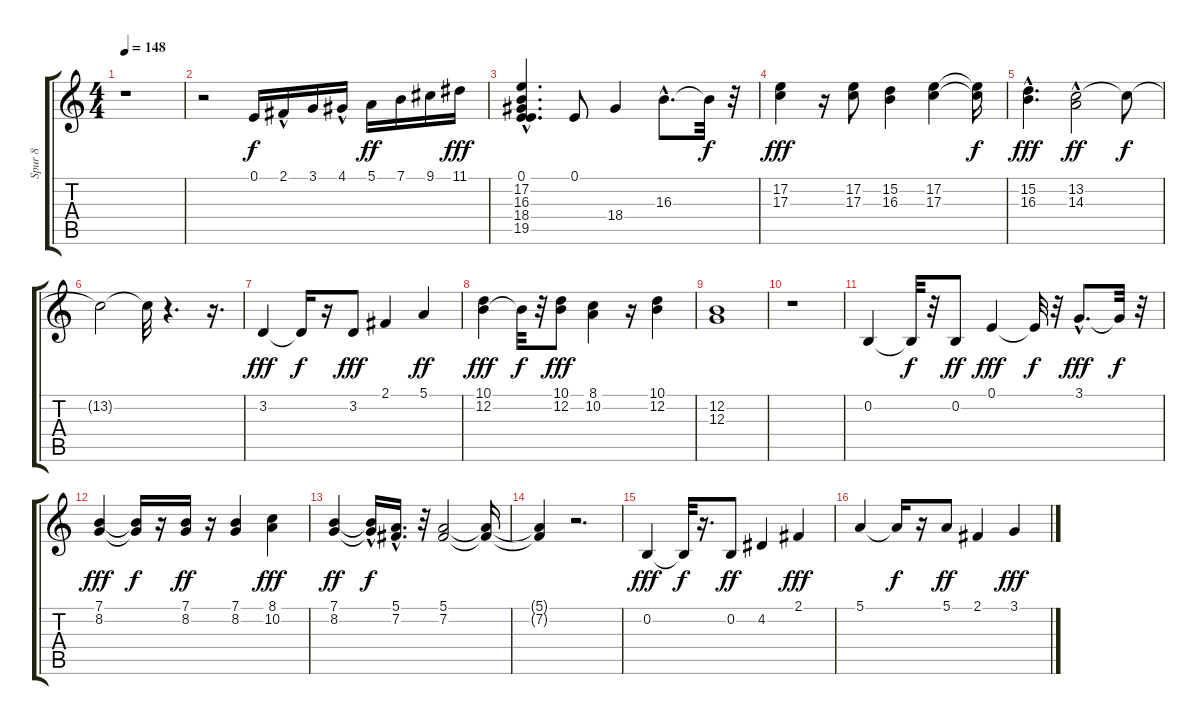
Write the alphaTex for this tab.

\track ("Spur 8" "Spur 8") {instrument stringensemble1}
\staff {score tabs}
\tuning (E4 B3 G3 D3 A2 E2) {hide}
\ts (4 4)
\tempo 148
\clef g2
\ks c
r.1{dy f instrument stringensemble1} |
r.2 0.1.16 2.1{hac}.16 3.1.16 4.1{hac}.16 5.1.16{dy ff} 7.1.16 9.1.16 11.1.16{dy fff} |
(0.1 17.2{hac} 16.3{hac} 18.4{hac} 19.5).4{d} 0.1.8 18.4.4 16.3{hac}.8{d} 16.3{t}.32{dy f} r.32 |
(17.2 17.3).4{dy fff} r.16 (17.2 17.3).8 (15.2 16.3).4 (17.2 17.3).4 (17.2{t} 17.3{t}).16{dy f} |
(15.2{hac} 16.3{hac}).4{d dy fff} (13.2 14.3{hac}).2{dy ff} 13.2{t}.8{dy f} |
13.2{t}.2 13.2{t}.32 r.4{d} r.16{d} |
3.2.4{dy fff} 3.2{t}.16{dy f} r.16 3.2.8{dy fff} 2.1.4 5.1.4{dy ff} |
(10.1 12.2).4{dy fff} 12.2{t}.32{dy f} r.32 (10.1 12.2).8{dy fff} (8.1 10.2).4 r.16 (10.1 12.2).4 |
(12.2 12.3).1 |
r.1 |
0.2.4 0.2{t}.32{dy f} r.32 0.2.8{dy ff} 0.1.4{dy fff} 0.1{t}.32{dy f} r.32 3.1{hac}.8{d dy fff} 3.1{t}.32{dy f} r.32 |
(7.1 8.2).4{dy fff} (7.1{t} 8.2{t}).16{dy f} r.16 (7.1 8.2).16{dy ff} r.16 (7.1 8.2).4 (8.1 10.2).4{dy fff} |
(7.1 8.2).4{dy ff} (7.1{hac t} 8.2{hac t}).16{dy f} (5.1 7.2{hac}).16{d} r.32 (5.1 7.2).2 (5.1{t} 7.2{t}).16 |
(5.1{t} 7.2{t}).4 r.2{d} |
0.2.4{dy fff} 0.2{t}.32{dy f} r.16{d} 0.2.8{dy ff} 4.2.4 2.1.4{dy fff} |
5.1.4 5.1{t}.16{dy f} r.16 5.1.8{dy ff} 2.1.4 3.1.4{dy fff}
